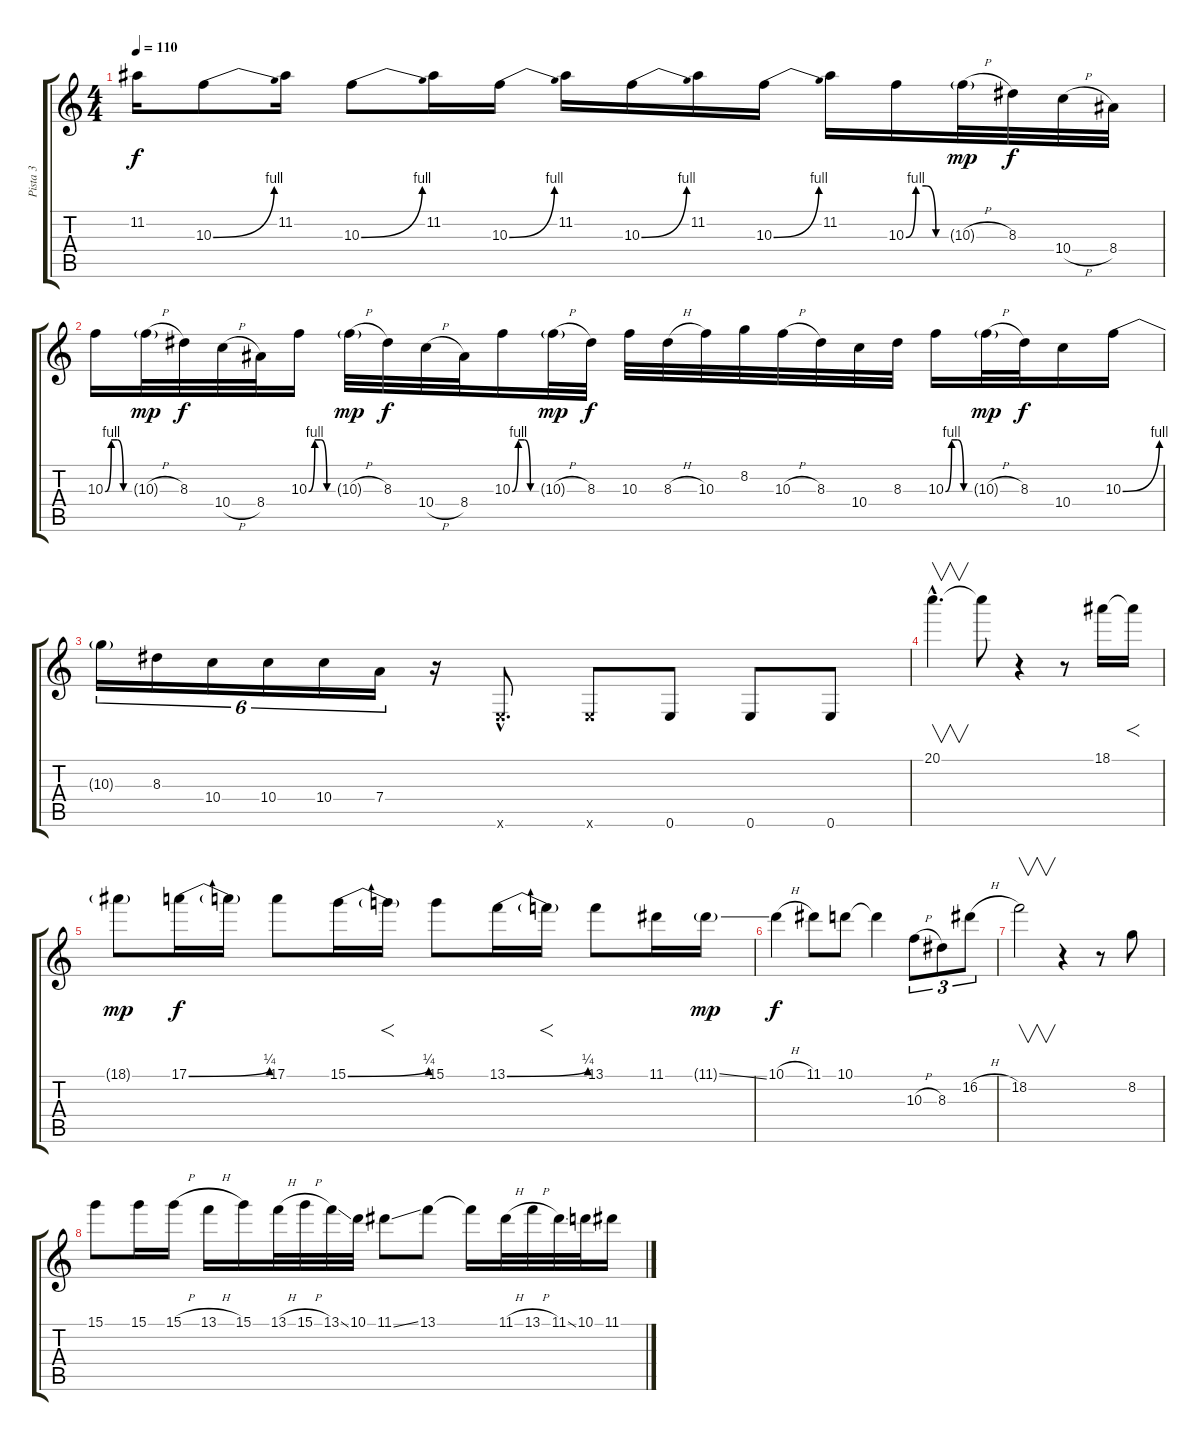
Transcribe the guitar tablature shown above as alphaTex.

\track ("Pista 3" "Pista 3") {instrument distortionguitar}
\staff {score tabs}
\tuning (E4 B3 G3 D3 A2 E2) {hide}
\ts (4 4)
\tempo 110
\clef g2
\ks c
11.2.16{dy f} 10.3{be (bend 0 0 60 4)}.8 11.2.16 10.3{be (bend 0 0 60 4)}.8 11.2.16 10.3{be (bend 0 0 60 4)}.16 11.2.16 10.3{be (bend 0 0 60 4)}.16 11.2.16 10.3{be (bend 0 0 60 4)}.16 11.2.16 10.3{be (custom 0 0 15 4 30 4 45 0 60 0)}.16 10.3{h g}.32{dy mp} 8.3.32{dy f} 10.4{h}.32 8.4.32 |
10.3{be (custom 0 0 15 4 30 4 45 0 60 0)}.16 10.3{h g}.32{dy mp} 8.3.32{dy f} 10.4{h}.32 8.4.32 10.3{be (custom 0 0 15 4 30 4 45 0 60 0)}.16 10.3{h g}.32{dy mp} 8.3.32{dy f} 10.4{h}.32 8.4.32 10.3{be (custom 0 0 15 4 30 4 45 0 60 0)}.16 10.3{h g}.32{dy mp} 8.3.32{dy f} 10.3.32 8.3{h}.32 10.3.32 8.2.32 10.3{h}.32 8.3.32 10.4.32 8.3.32 10.3{be (custom 0 0 15 4 30 4 45 0 60 0)}.16 10.3{h g}.32{dy mp} 8.3.32{dy f} 10.4.16 10.3{be (bend 0 0 60 4)}.16 |
10.3{t}.16{tu (6 4)} 8.3.16{tu (6 4)} 10.4.16{tu (6 4)} 10.4.16{tu (6 4)} 10.4.16{tu (6 4)} 7.4.16{tu (6 4)} r.16 0.6{hac x}.8{d} 0.6{x}.8 0.6.8 0.6.8 0.6.8 |
20.1{hac}.4{v d} 20.1{t}.8 r.4 r.8 18.1.16 18.1{t}.16{f} |
18.1{g}.8{dy mp} 17.1{be (bend 0 0 60 1)}.16{dy f} 17.1{t}.16 17.1.8 15.1{be (bend 0 0 60 1)}.16 15.1{t}.16{f} 15.1.8 13.1{be (bend 0 0 60 1)}.16 13.1{t}.16{f} 13.1.8 11.1.16 11.1{ss g}.16{dy mp} |
10.1{h}.4{dy f} 11.1.8 10.1.8 10.1{t}.4 10.3{h}.8{tu (3 2)} 8.3.8{tu (3 2)} 16.2{h}.8{tu (3 2)} |
18.2.2{v} r.4 r.8 8.2.8 |
15.1.8 15.1.16 15.1{h}.16 13.1{h}.16 15.1.16 13.1{h}.32 15.1{h}.32 13.1{ss}.32 10.1.32 11.1{ss}.8 13.1.8 13.1{t}.16 11.1{h}.32 13.1{h}.32 11.1{ss}.32 10.1.32 11.1{h}.16
